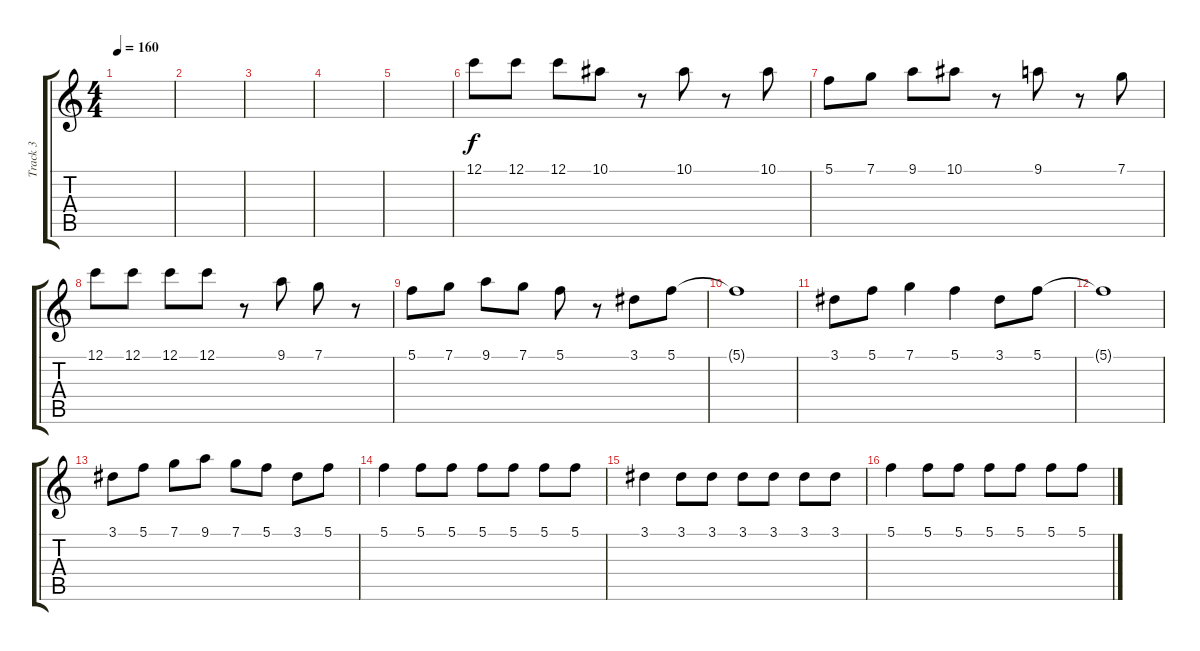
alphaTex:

\track ("Track 3" "Track 3") {instrument overdrivenguitar}
\staff {score tabs}
\tuning (C4 G3 Eb3 Bb2 F2 C2) {hide}
\ts (4 4)
\tempo 160
\clef g2
\ks c
|
|
|
|
|
12.1.8 12.1.8 12.1.8 10.1.8 r.8 10.1.8 r.8 10.1.8 |
5.1.8 7.1.8 9.1.8 10.1.8 r.8 9.1.8 r.8 7.1.8 |
12.1.8 12.1.8 12.1.8 12.1.8 r.8 9.1.8 7.1.8 r.8 |
5.1.8 7.1.8 9.1.8 7.1.8 5.1.8 r.8 3.1.8 5.1.8 |
5.1{t}.1 |
3.1.8 5.1.8 7.1.4 5.1.4 3.1.8 5.1.8 |
5.1{t}.1 |
3.1.8 5.1.8 7.1.8 9.1.8 7.1.8 5.1.8 3.1.8 5.1.8 |
5.1.4 5.1.8 5.1.8 5.1.8 5.1.8 5.1.8 5.1.8 |
3.1.4 3.1.8 3.1.8 3.1.8 3.1.8 3.1.8 3.1.8 |
5.1.4 5.1.8 5.1.8 5.1.8 5.1.8 5.1.8 5.1.8
